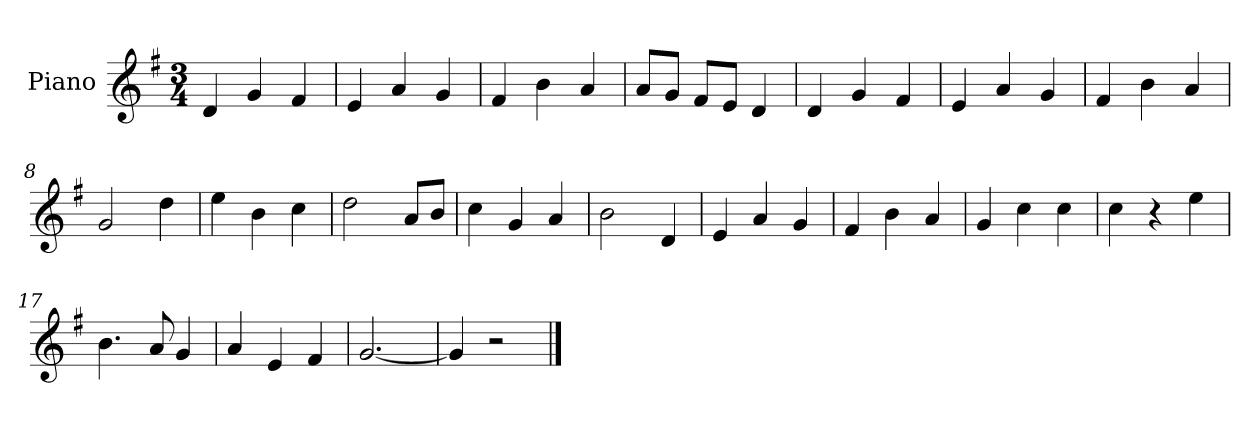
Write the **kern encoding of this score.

**kern
*part1
*staff1
*I"Piano
*I'Pno
*clefG2
*k[f#]
*M3/4
=1
4d/
4g/
4f#/
=2
4e/
4a/
4g/
=3
4f#/
4b\
4a/
=4
8a/L
8g/J
8f#/L
8e/J
4d/
=5
4d/
4g/
4f#/
=6
4e/
4a/
4g/
=7
4f#/
4b\
4a/
=8
2g/
4dd\
=9
4ee\
4b\
4cc\
=10
2dd\
8a/L
8b/J
=11
4cc\
4g/
4a/
=12
2b\
4d/
=13
4e/
4a/
4g/
=14
4f#/
4b\
4a/
=15
4g/
4cc\
4cc\
=16
4cc\
4r
4ee\
=17
4.b\
8a/
4g/
=18
4a/
4e/
4f#/
=19
[2.g/
=20
4g/]
2r
==
*-
